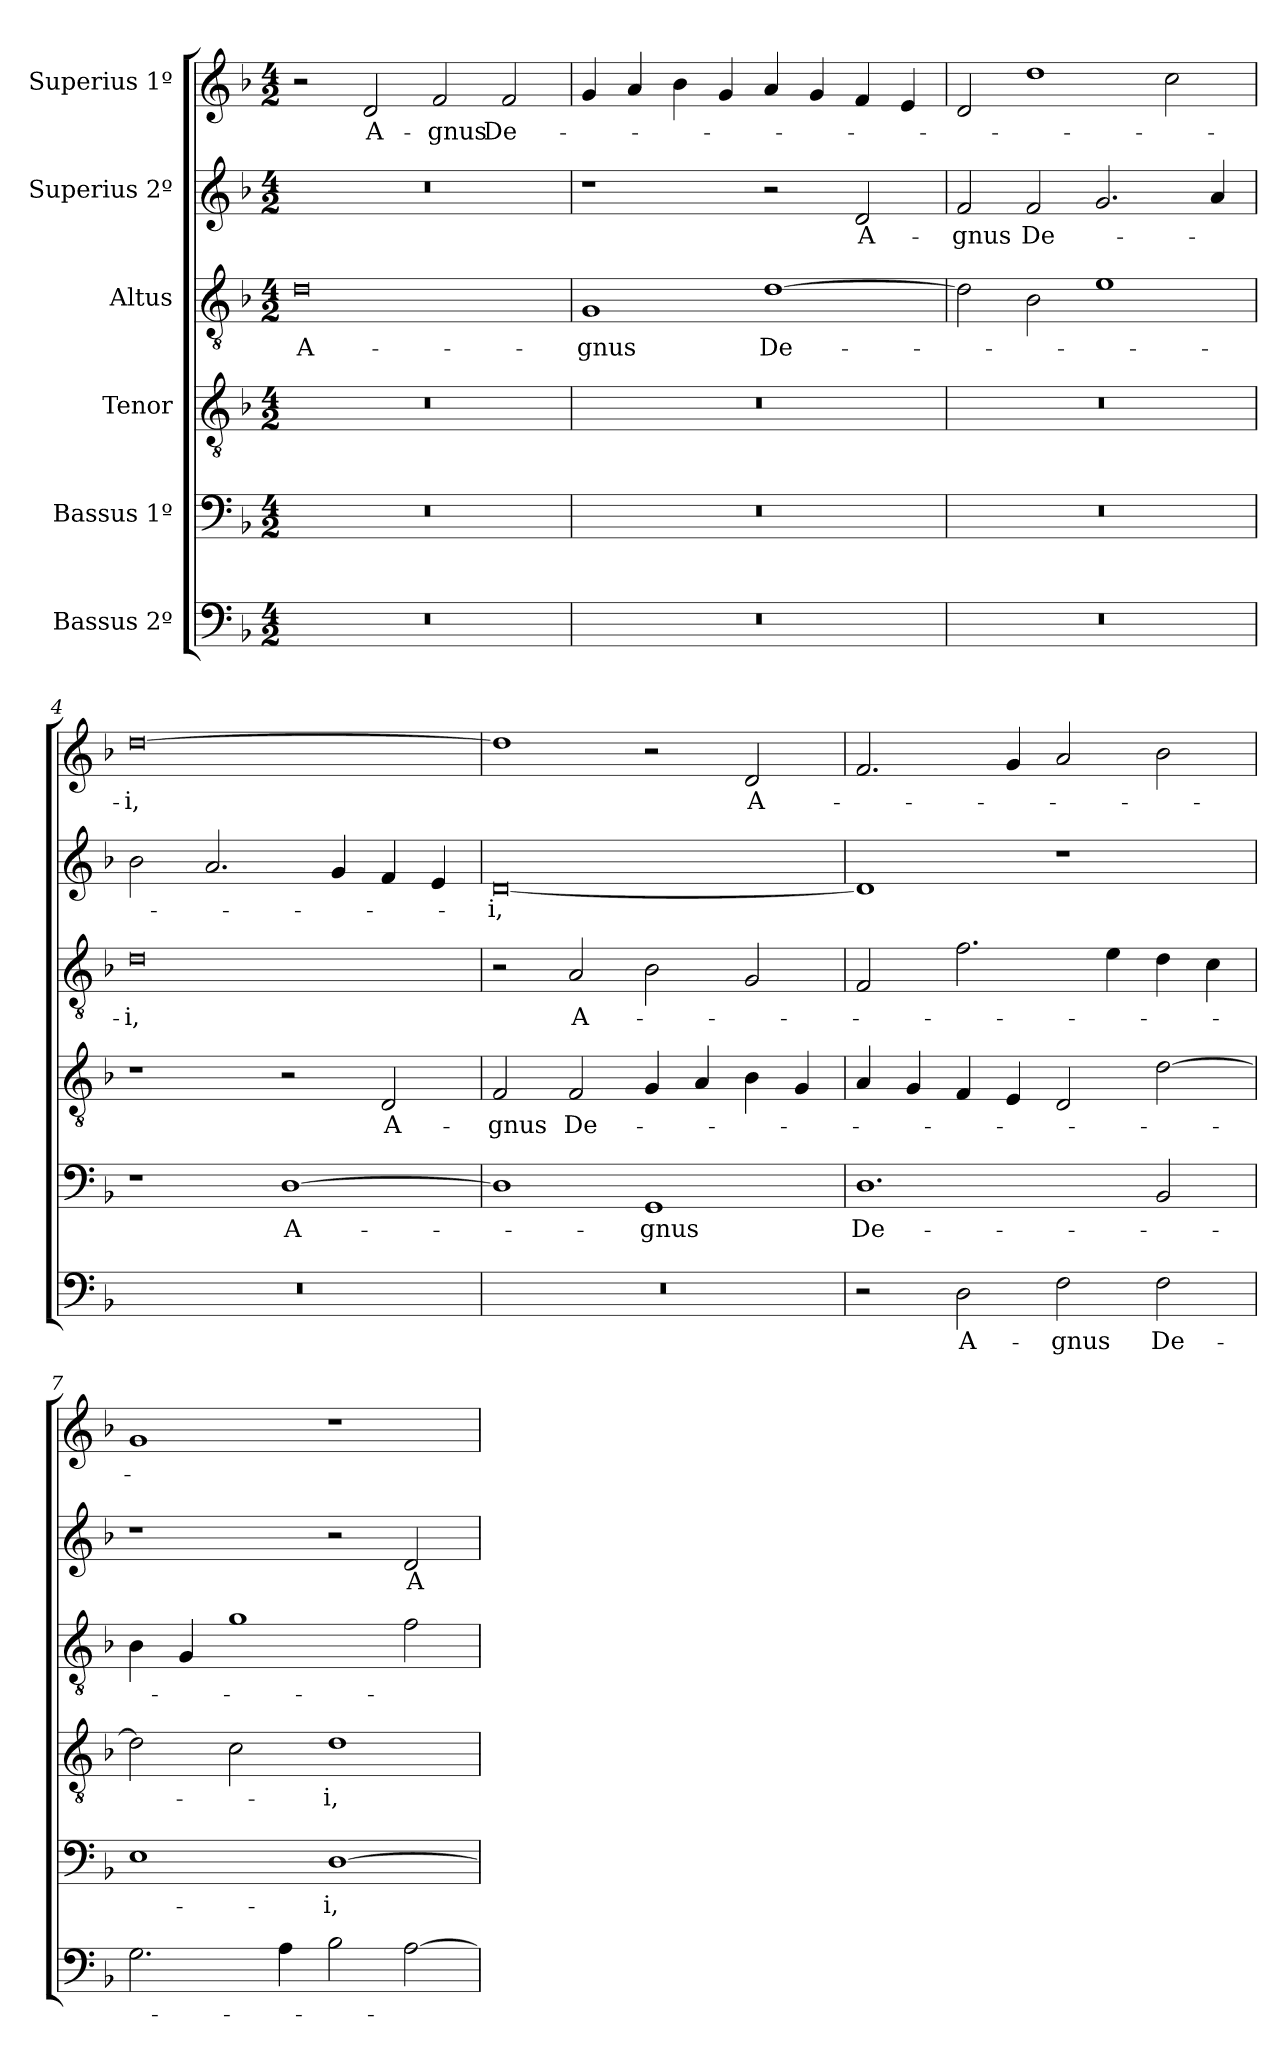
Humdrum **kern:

**kern	**text	**kern	**text	**kern	**text	**kern	**text	**kern	**text	**kern	**text
*part6	*part6	*part5	*part5	*part4	*part4	*part3	*part3	*part2	*part2	*part1	*part1
*staff6	*staff6	*staff5	*staff5	*staff4	*staff4	*staff3	*staff3	*staff2	*staff2	*staff1	*staff1
*I"Bassus 2º	*	*I"Bassus 1º	*	*I"Tenor	*	*I"Altus	*	*I"Superius 2º	*	*I"Superius 1º	*
*clefF4	*	*clefF4	*	*clefGv2	*	*clefGv2	*	*clefG2	*	*clefG2	*
*k[b-]	*	*k[b-]	*	*k[b-]	*	*k[b-]	*	*k[b-]	*	*k[b-]	*
*M4/2	*	*M4/2	*	*M4/2	*	*M4/2	*	*M4/2	*	*M4/2	*
=1	=1	=1	=1	=1	=1	=1	=1	=1	=1	=1	=1
0r	.	0r	.	0r	.	0d\	A-	0r	.	2r	.
.	.	.	.	.	.	.	.	.	.	2d/	A-
.	.	.	.	.	.	.	.	.	.	2f/	-gnus
.	.	.	.	.	.	.	.	.	.	2f/	De-
=2	=2	=2	=2	=2	=2	=2	=2	=2	=2	=2	=2
0r	.	0r	.	0r	.	1G/	-gnus	1r	.	4g/	.
.	.	.	.	.	.	.	.	.	.	4a/	.
.	.	.	.	.	.	.	.	.	.	4b-\	.
.	.	.	.	.	.	.	.	.	.	4g/	.
.	.	.	.	.	.	[1d\	De-	2r	.	4a/	.
.	.	.	.	.	.	.	.	.	.	4g/	.
.	.	.	.	.	.	.	.	2d/	A-	4f/	.
.	.	.	.	.	.	.	.	.	.	4e/	.
=3	=3	=3	=3	=3	=3	=3	=3	=3	=3	=3	=3
0r	.	0r	.	0r	.	2d\]	.	2f/	-gnus	2d/	.
.	.	.	.	.	.	2B-\	.	2f/	De-	1dd\	.
.	.	.	.	.	.	1e\	.	2.g/	.	.	.
.	.	.	.	.	.	.	.	.	.	2cc\	.
.	.	.	.	.	.	.	.	4a/	.	.	.
=4	=4	=4	=4	=4	=4	=4	=4	=4	=4	=4	=4
0r	.	1r	.	1r	.	0d\	-i,	2b-\	.	[0dd\	-i,
.	.	.	.	.	.	.	.	2.a/	.	.	.
.	.	[1D\	A-	2r	.	.	.	.	.	.	.
.	.	.	.	.	.	.	.	4g/	.	.	.
.	.	.	.	2D/	A-	.	.	4f/	.	.	.
.	.	.	.	.	.	.	.	4e/	.	.	.
=5	=5	=5	=5	=5	=5	=5	=5	=5	=5	=5	=5
0r	.	1D\]	.	2F/	-gnus	2r	.	[0d/	-i,	1dd\]	.
.	.	.	.	2F/	De-	2A/	A-	.	.	.	.
.	.	1GG/	-gnus	4G/	.	2B-\	.	.	.	2r	.
.	.	.	.	4A/	.	.	.	.	.	.	.
.	.	.	.	4B-\	.	2G/	.	.	.	2d/	A-
.	.	.	.	4G/	.	.	.	.	.	.	.
=6	=6	=6	=6	=6	=6	=6	=6	=6	=6	=6	=6
2r	.	1.D\	De-	4A/	.	2F/	.	1d/]	.	2.f/	.
.	.	.	.	4G/	.	.	.	.	.	.	.
2D\	A-	.	.	4F/	.	2.f\	.	.	.	.	.
.	.	.	.	4E/	.	.	.	.	.	4g/	.
2F\	-gnus	.	.	2D/	.	.	.	1r	.	2a/	.
.	.	.	.	.	.	4e\	.	.	.	.	.
2F\	De-	2BB-/	.	[2d\	.	4d\	.	.	.	2b-\	.
.	.	.	.	.	.	4c\	.	.	.	.	.
=7	=7	=7	=7	=7	=7	=7	=7	=7	=7	=7	=7
2.G\	.	1E\	.	2d\]	.	4B-\	.	1r	.	1g/	.
.	.	.	.	.	.	4G/	.	.	.	.	.
.	.	.	.	2c\	.	1g\	.	.	.	.	.
4A\	.	.	.	.	.	.	.	.	.	.	.
2B-\	.	[1D\	-i,	1d\	-i,	.	.	2r	.	1r	.
[2A\	.	.	.	.	.	2f\	.	2d/	A-	.	.
=	=	=	=	=	=	=	=	=	=	=	=
*-	*-	*-	*-	*-	*-	*-	*-	*-	*-	*-	*-
